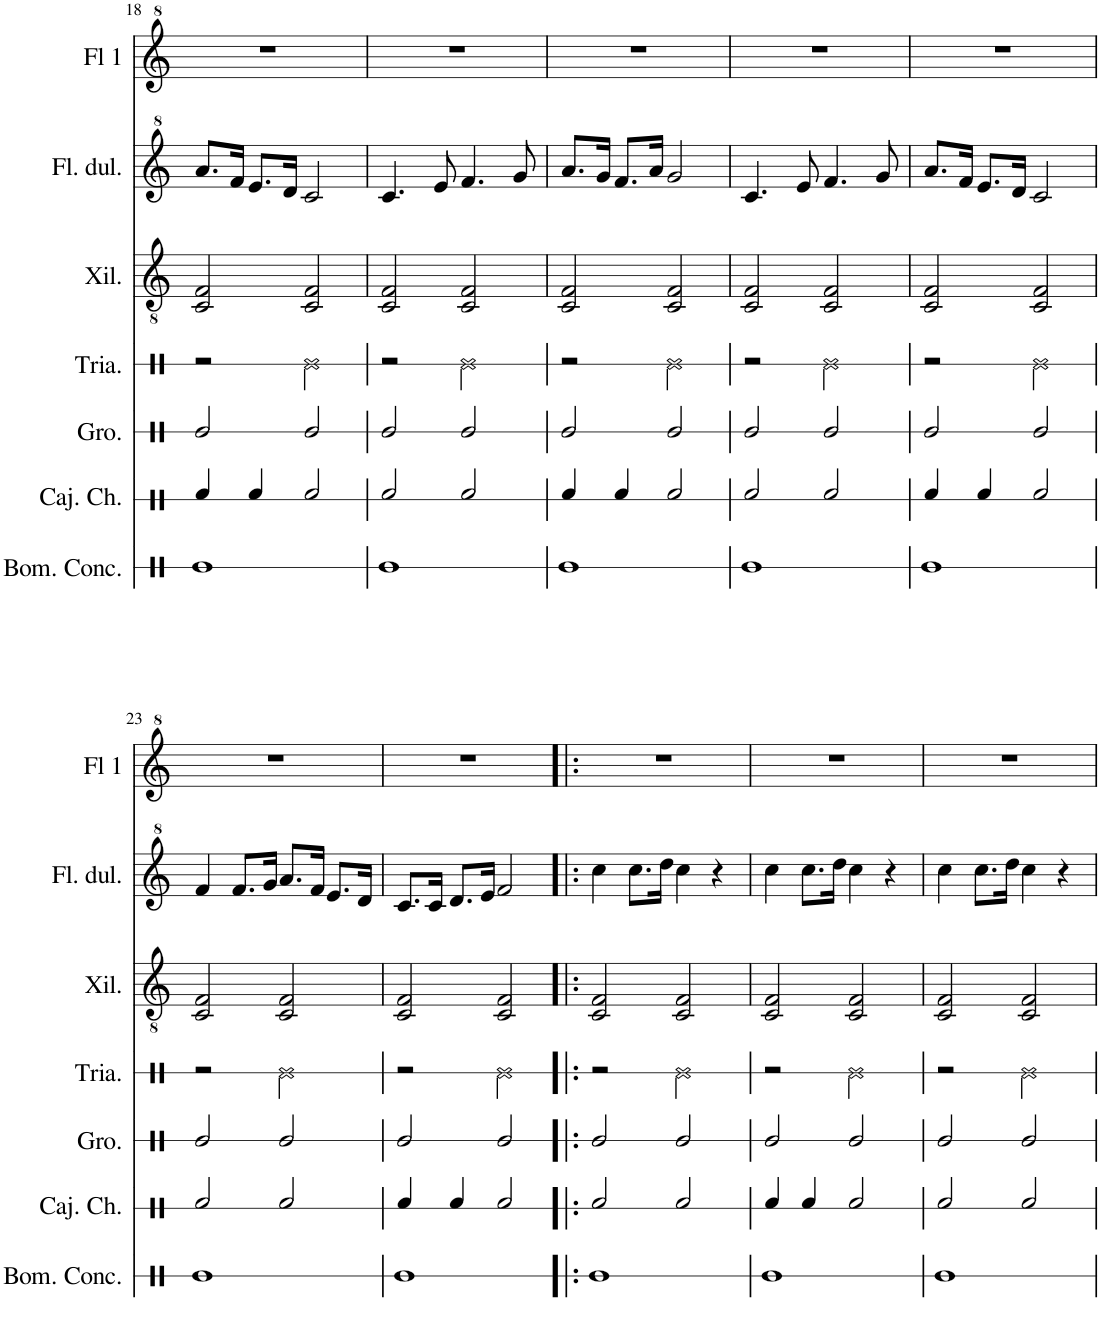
**kern	**kern	**kern	**kern	**kern	**kern	**kern
*part7	*part6	*part5	*part4	*part3	*part2	*part1
*staff7	*staff6	*staff5	*staff4	*staff3	*staff2	*staff1
*I"Bombo	*I"Caja china	*I"Güiro	*I"Triángulo	*I"Xilófono Bajo	*I"Flauta dulce	*I"Flauta solista
*	*I'Caj. Ch.	*I'Gro.	*	*I'Xil.	*I'Fl. dul.	*I'Fl 1
!!LO:PB:g=z
*clefX	*clefX	*clefX	*clefX	*clefGv2	*clefG^2	*clefG^2
*	*	*	*	*Trd-7c-12	*	*
*k[]	*k[]	*k[]	*k[]	*k[]	*k[]	*k[]
*M4/4	*M4/4	*M4/4	*M4/4	*M4/4	*M4/4	*M4/4
=18	=18	=18	=18	=18	=18	=18
1Re	4Rf/	2Re/	2r	2C/ 2F/	8.aa/L	1r
.	.	.	.	.	16ff/Jk	.
.	4Rf/	.	.	.	8.ee/L	.
.	.	.	.	.	16dd/Jk	.
.	2Rf/	2Re/	2Re\	2C/ 2F/	2cc/	.
=19	=19	=19	=19	=19	=19	=19
1Re	2Rf/	2Re/	2r	2C/ 2F/	4.cc/	1r
.	.	.	.	.	8ee/	.
.	2Rf/	2Re/	2Re\	2C/ 2F/	4.ff/	.
.	.	.	.	.	8gg/	.
=20	=20	=20	=20	=20	=20	=20
1Re	4Rf/	2Re/	2r	2C/ 2F/	8.aa/L	1r
.	.	.	.	.	16gg/Jk	.
.	4Rf/	.	.	.	8.ff/L	.
.	.	.	.	.	16aa/Jk	.
.	2Rf/	2Re/	2Re\	2C/ 2F/	2gg/	.
=21	=21	=21	=21	=21	=21	=21
1Re	2Rf/	2Re/	2r	2C/ 2F/	4.cc/	1r
.	.	.	.	.	8ee/	.
.	2Rf/	2Re/	2Re\	2C/ 2F/	4.ff/	.
.	.	.	.	.	8gg/	.
=22	=22	=22	=22	=22	=22	=22
1Re	4Rf/	2Re/	2r	2C/ 2F/	8.aa/L	1r
.	.	.	.	.	16ff/Jk	.
.	4Rf/	.	.	.	8.ee/L	.
.	.	.	.	.	16dd/Jk	.
.	2Rf/	2Re/	2Re\	2C/ 2F/	2cc/	.
!!LO:LB:g=z
=23	=23	=23	=23	=23	=23	=23
1Re	2Rf/	2Re/	2r	2C/ 2F/	4ff/	1r
.	.	.	.	.	8.ff/L	.
.	.	.	.	.	16gg/Jk	.
.	2Rf/	2Re/	2Re\	2C/ 2F/	8.aa/L	.
.	.	.	.	.	16ff/Jk	.
.	.	.	.	.	8.ee/L	.
.	.	.	.	.	16dd/Jk	.
=24	=24	=24	=24	=24	=24	=24
1Re	4Rf/	2Re/	2r	2C/ 2F/	8.cc/L	1r
.	.	.	.	.	16cc/Jk	.
.	4Rf/	.	.	.	8.dd/L	.
.	.	.	.	.	16ee/Jk	.
.	2Rf/	2Re/	2Re\	2C/ 2F/	2ff/	.
=25!|:	=25!|:	=25!|:	=25!|:	=25!|:	=25!|:	=25!|:
1Re	2Rf/	2Re/	2r	2C/ 2F/	4ccc\	1r
.	.	.	.	.	8.ccc\L	.
.	.	.	.	.	16ddd\Jk	.
.	2Rf/	2Re/	2Re\	2C/ 2F/	4ccc\	.
.	.	.	.	.	4r	.
=26	=26	=26	=26	=26	=26	=26
1Re	4Rf/	2Re/	2r	2C/ 2F/	4ccc\	1r
.	4Rf/	.	.	.	8.ccc\L	.
.	.	.	.	.	16ddd\Jk	.
.	2Rf/	2Re/	2Re\	2C/ 2F/	4ccc\	.
.	.	.	.	.	4r	.
=27	=27	=27	=27	=27	=27	=27
1Re	2Rf/	2Re/	2r	2C/ 2F/	4ccc\	1r
.	.	.	.	.	8.ccc\L	.
.	.	.	.	.	16ddd\Jk	.
.	2Rf/	2Re/	2Re\	2C/ 2F/	4ccc\	.
.	.	.	.	.	4r	.
=	=	=	=	=	=	=
*-	*-	*-	*-	*-	*-	*-
